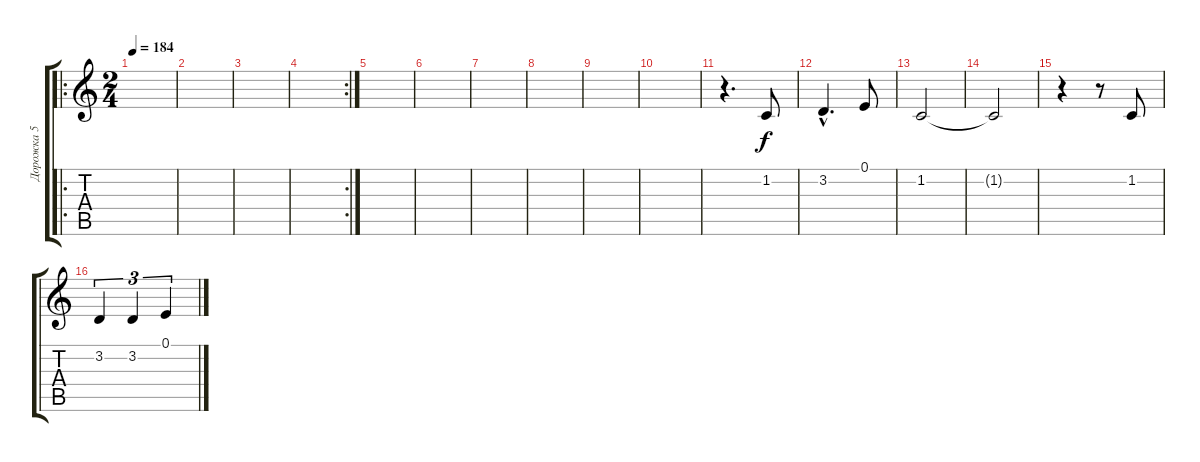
\track ("Дорожка 5" "Дорожка 5") {instrument trombone}
\staff {score tabs}
\tuning (E4 B3 G3 D3 A2 E2) {hide}
\ro
\ts (2 4)
\tempo 184
\clef g2
\ks c
|
|
|
\rc 2
|
|
|
|
|
|
|
r.4{d} 1.2.8 |
3.2{hac}.4{d} 0.1.8 |
1.2.2 |
1.2{t}.2 |
r.4 r.8 1.2.8 |
3.2.4{tu (3 2)} 3.2.4{tu (3 2)} 0.1.4{tu (3 2)}
